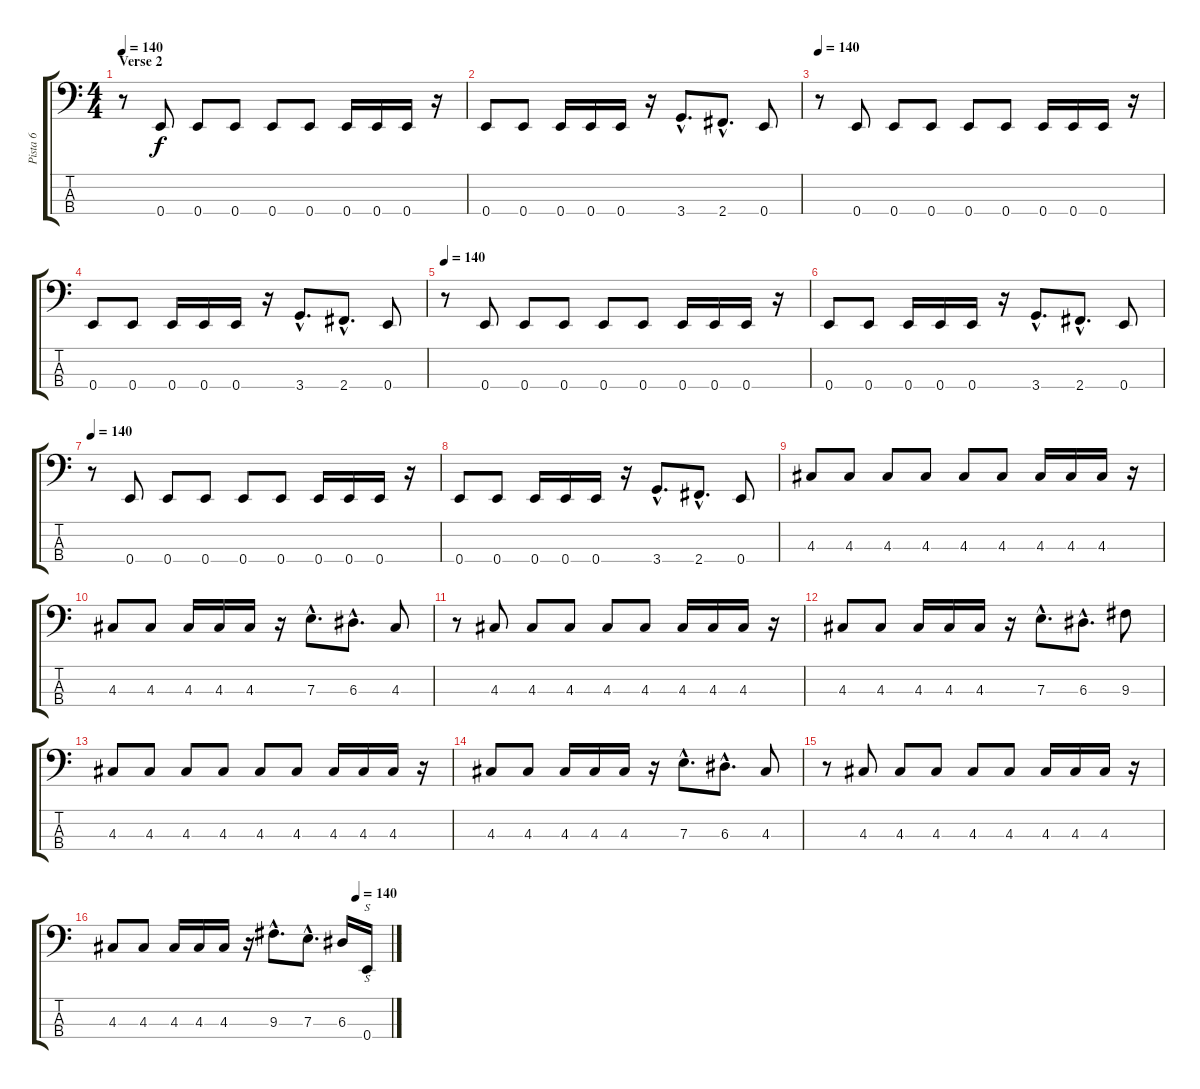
\track ("Pista 6" "Pista 6") {instrument electricbassfinger}
\staff {score tabs}
\tuning (G2 D2 A1 E1) {hide}
\ts (4 4)
\section ("" "Verse 2")
\tempo 140
\clef f4
\ks c
r.8{dy f} 0.4.8 0.4.8 0.4.8 0.4.8 0.4.8 0.4.16 0.4.16 0.4.16 r.16 |
0.4.8 0.4.8 0.4.16 0.4.16 0.4.16 r.16 3.4{hac}.8{d} 2.4{hac}.8{d} 0.4.8 |
\tempo 140
r.8 0.4.8 0.4.8 0.4.8 0.4.8 0.4.8 0.4.16 0.4.16 0.4.16 r.16 |
0.4.8 0.4.8 0.4.16 0.4.16 0.4.16 r.16 3.4{hac}.8{d} 2.4{hac}.8{d} 0.4.8 |
\tempo 140
r.8 0.4.8 0.4.8 0.4.8 0.4.8 0.4.8 0.4.16 0.4.16 0.4.16 r.16 |
0.4.8 0.4.8 0.4.16 0.4.16 0.4.16 r.16 3.4{hac}.8{d} 2.4{hac}.8{d} 0.4.8 |
\tempo 140
r.8 0.4.8 0.4.8 0.4.8 0.4.8 0.4.8 0.4.16 0.4.16 0.4.16 r.16 |
0.4.8 0.4.8 0.4.16 0.4.16 0.4.16 r.16 3.4{hac}.8{d} 2.4{hac}.8{d} 0.4.8 |
4.3.8 4.3.8 4.3.8 4.3.8 4.3.8 4.3.8 4.3.16 4.3.16 4.3.16 r.16 |
4.3.8 4.3.8 4.3.16 4.3.16 4.3.16 r.16 7.3{hac}.8{d} 6.3{hac}.8{d} 4.3.8 |
r.8 4.3.8 4.3.8 4.3.8 4.3.8 4.3.8 4.3.16 4.3.16 4.3.16 r.16 |
4.3.8 4.3.8 4.3.16 4.3.16 4.3.16 r.16 7.3{hac}.8{d} 6.3{hac}.8{d} 9.3.8 |
4.3.8 4.3.8 4.3.8 4.3.8 4.3.8 4.3.8 4.3.16 4.3.16 4.3.16 r.16 |
4.3.8 4.3.8 4.3.16 4.3.16 4.3.16 r.16 7.3{hac}.8{d} 6.3{hac}.8{d} 4.3.8 |
r.8 4.3.8 4.3.8 4.3.8 4.3.8 4.3.8 4.3.16 4.3.16 4.3.16 r.16 |
\tempo (140 0.875)
4.3.8 4.3.8 4.3.16 4.3.16 4.3.16 r.16 9.3{hac}.8{d} 7.3{hac}.8{d} 6.3.16 0.4.16{s}
